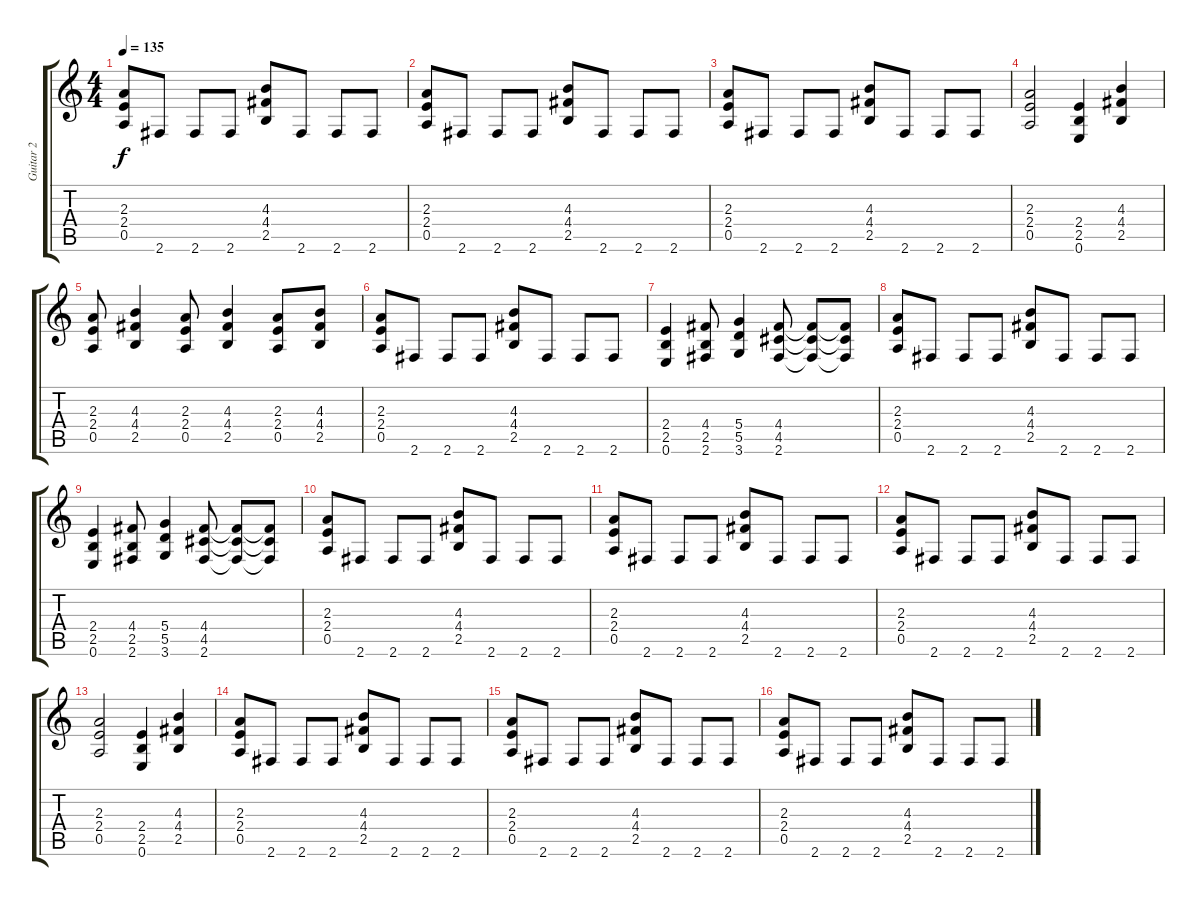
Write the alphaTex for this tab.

\track ("Guitar 2" "Guitar 2") {instrument overdrivenguitar}
\staff {score tabs}
\tuning (E4 B3 G3 D3 A2 E2) {hide}
\ts (4 4)
\tempo 135
\clef g2
\ks c
(2.3 2.4 0.5).8{dy f} 2.6.8 2.6.8 2.6.8 (4.3 4.4 2.5).8 2.6.8 2.6.8 2.6.8 |
(2.3 2.4 0.5).8 2.6.8 2.6.8 2.6.8 (4.3 4.4 2.5).8 2.6.8 2.6.8 2.6.8 |
(2.3 2.4 0.5).8 2.6.8 2.6.8 2.6.8 (4.3 4.4 2.5).8 2.6.8 2.6.8 2.6.8 |
(2.3 2.4 0.5).2 (2.4 2.5 0.6).4 (4.3 4.4 2.5).4 |
(2.3 2.4 0.5).8 (4.3 4.4 2.5).4 (2.3 2.4 0.5).8 (4.3 4.4 2.5).4 (2.3 2.4 0.5).8 (4.3 4.4 2.5).8 |
(2.3 2.4 0.5).8 2.6.8 2.6.8 2.6.8 (4.3 4.4 2.5).8 2.6.8 2.6.8 2.6.8 |
(2.4 2.5 0.6).4 (4.4 2.5 2.6).8 (5.4 5.5 3.6).4 (4.4 4.5 2.6).8 (4.4{t} 4.5{t} 2.6{t}).8 (4.4{t} 4.5{t} 2.6{t}).8 |
(2.3 2.4 0.5).8 2.6.8 2.6.8 2.6.8 (4.3 4.4 2.5).8 2.6.8 2.6.8 2.6.8 |
(2.4 2.5 0.6).4 (4.4 2.5 2.6).8 (5.4 5.5 3.6).4 (4.4 4.5 2.6).8 (4.4{t} 4.5{t} 2.6{t}).8 (4.4{t} 4.5{t} 2.6{t}).8 |
(2.3 2.4 0.5).8 2.6.8 2.6.8 2.6.8 (4.3 4.4 2.5).8 2.6.8 2.6.8 2.6.8 |
(2.3 2.4 0.5).8 2.6.8 2.6.8 2.6.8 (4.3 4.4 2.5).8 2.6.8 2.6.8 2.6.8 |
(2.3 2.4 0.5).8 2.6.8 2.6.8 2.6.8 (4.3 4.4 2.5).8 2.6.8 2.6.8 2.6.8 |
(2.3 2.4 0.5).2 (2.4 2.5 0.6).4 (4.3 4.4 2.5).4 |
(2.3 2.4 0.5).8 2.6.8 2.6.8 2.6.8 (4.3 4.4 2.5).8 2.6.8 2.6.8 2.6.8 |
(2.3 2.4 0.5).8 2.6.8 2.6.8 2.6.8 (4.3 4.4 2.5).8 2.6.8 2.6.8 2.6.8 |
(2.3 2.4 0.5).8 2.6.8 2.6.8 2.6.8 (4.3 4.4 2.5).8 2.6.8 2.6.8 2.6.8
